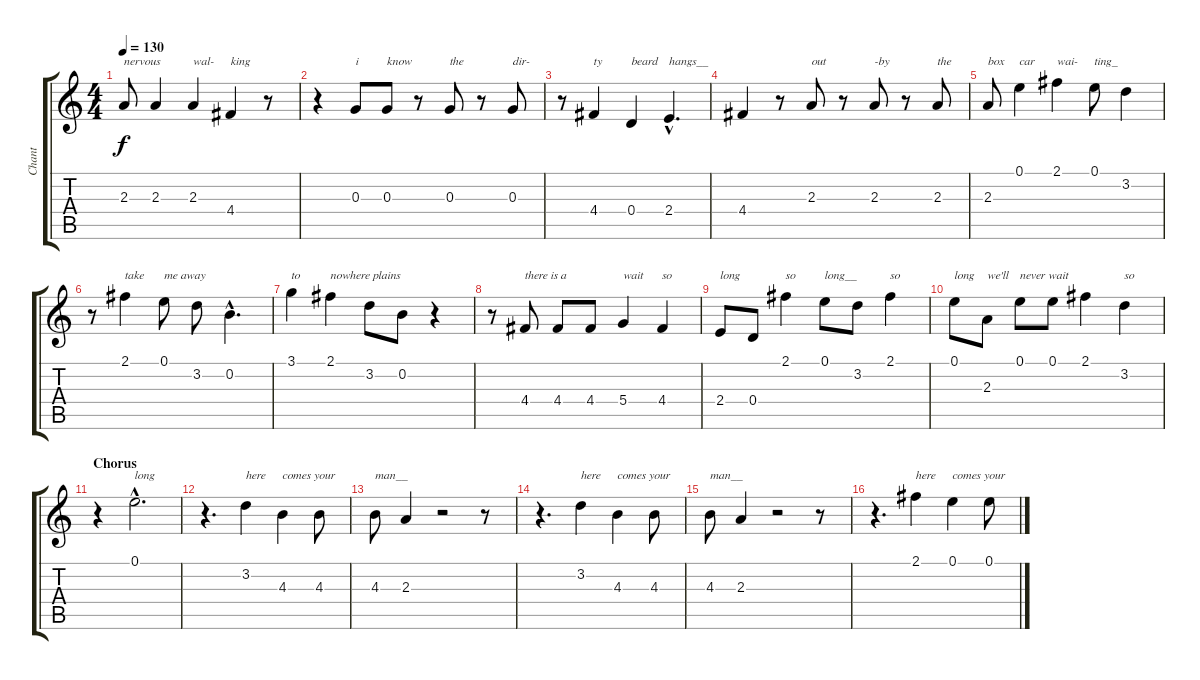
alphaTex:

\track ("Chant" "Chant") {instrument banjo}
\staff {score tabs}
\tuning (E4 B3 G3 D3 A2 E2) {hide}
\displaytranspose 12
\ts (4 4)
\tempo 130
\clef g2
\ks c
2.3.8{txt "nervous" dy f} 2.3.4 2.3.4{txt "wal-"} 4.4.4{txt "king"} r.8 |
r.4 0.3.8{txt "i"} 0.3.8{txt "know"} r.8 0.3.8{txt "the"} r.8 0.3.8{txt "dir-"} |
r.8 4.4.4{txt "ty"} 0.4.4{txt "beard"} 2.4{hac}.4{d txt "hangs__"} |
4.4.4 r.8 2.3.8{txt "out"} r.8 2.3.8{txt "-by"} r.8 2.3.8{txt "the"} |
2.3.8{txt "box"} 0.1.4{txt "car"} 2.1.4{txt "wai-"} 0.1.8{txt "ting_"} 3.2.4 |
r.8 2.1.4{txt "take"} 0.1.8{txt "me away"} 3.2.8 0.2{hac}.4{d} |
3.1.4{txt "to"} 2.1.4{txt "nowhere plains"} 3.2.8 0.2.8 r.4 |
\section ("" "")
r.8 4.4.8{txt "there is a"} 4.4.8 4.4.8 5.4.4{txt "wait"} 4.4.4{txt "so"} |
2.4.8{txt "long"} 0.4.8 2.1.4{txt "so"} 0.1.8{txt "long__"} 3.2.8 2.1.4{txt "so"} |
0.1.8{txt "long"} 2.3.8{txt "we'll "} 0.1.8{txt "never wait"} 0.1.8 2.1.4 3.2.4{txt "so"} |
\section ("" "Chorus")
r.4 0.1{hac}.2{d txt "long"} |
r.4{d} 3.2.4{txt "here"} 4.3.4{txt "comes your"} 4.3.8 |
4.3.8{txt "man__"} 2.3.4 r.2 r.8 |
r.4{d} 3.2.4{txt "here"} 4.3.4{txt "comes your"} 4.3.8 |
4.3.8{txt "man__"} 2.3.4 r.2 r.8 |
r.4{d} 2.1.4{txt "here"} 0.1.4{txt "comes your"} 0.1.8
